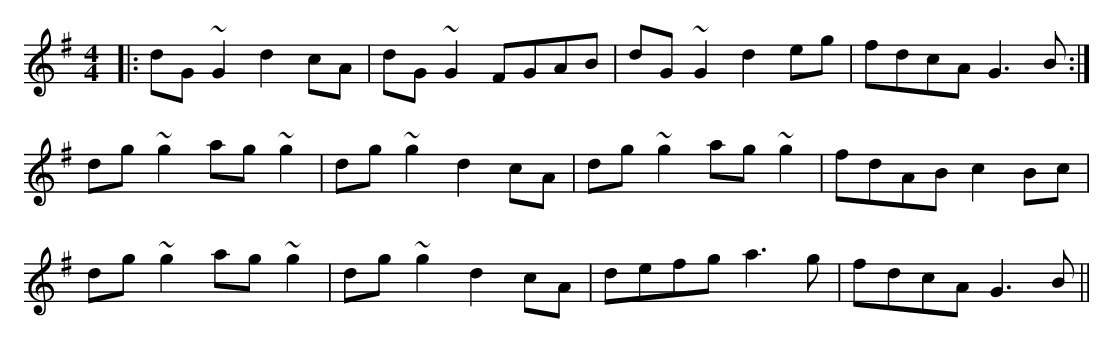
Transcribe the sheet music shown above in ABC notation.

X:1
M:4/4
K:G
|:dG~G2d2cA|dG~G2 FGAB|dG~G2 d2eg|fdcA G3B:|
dg~g2 ag~g2|dg~g2 d2 cA|dg~g2 ag~g2|fdAB c2Bc|
dg~g2 ag~g2|dg~g2 d2 cA|defg a3g|fdcA G3B||
